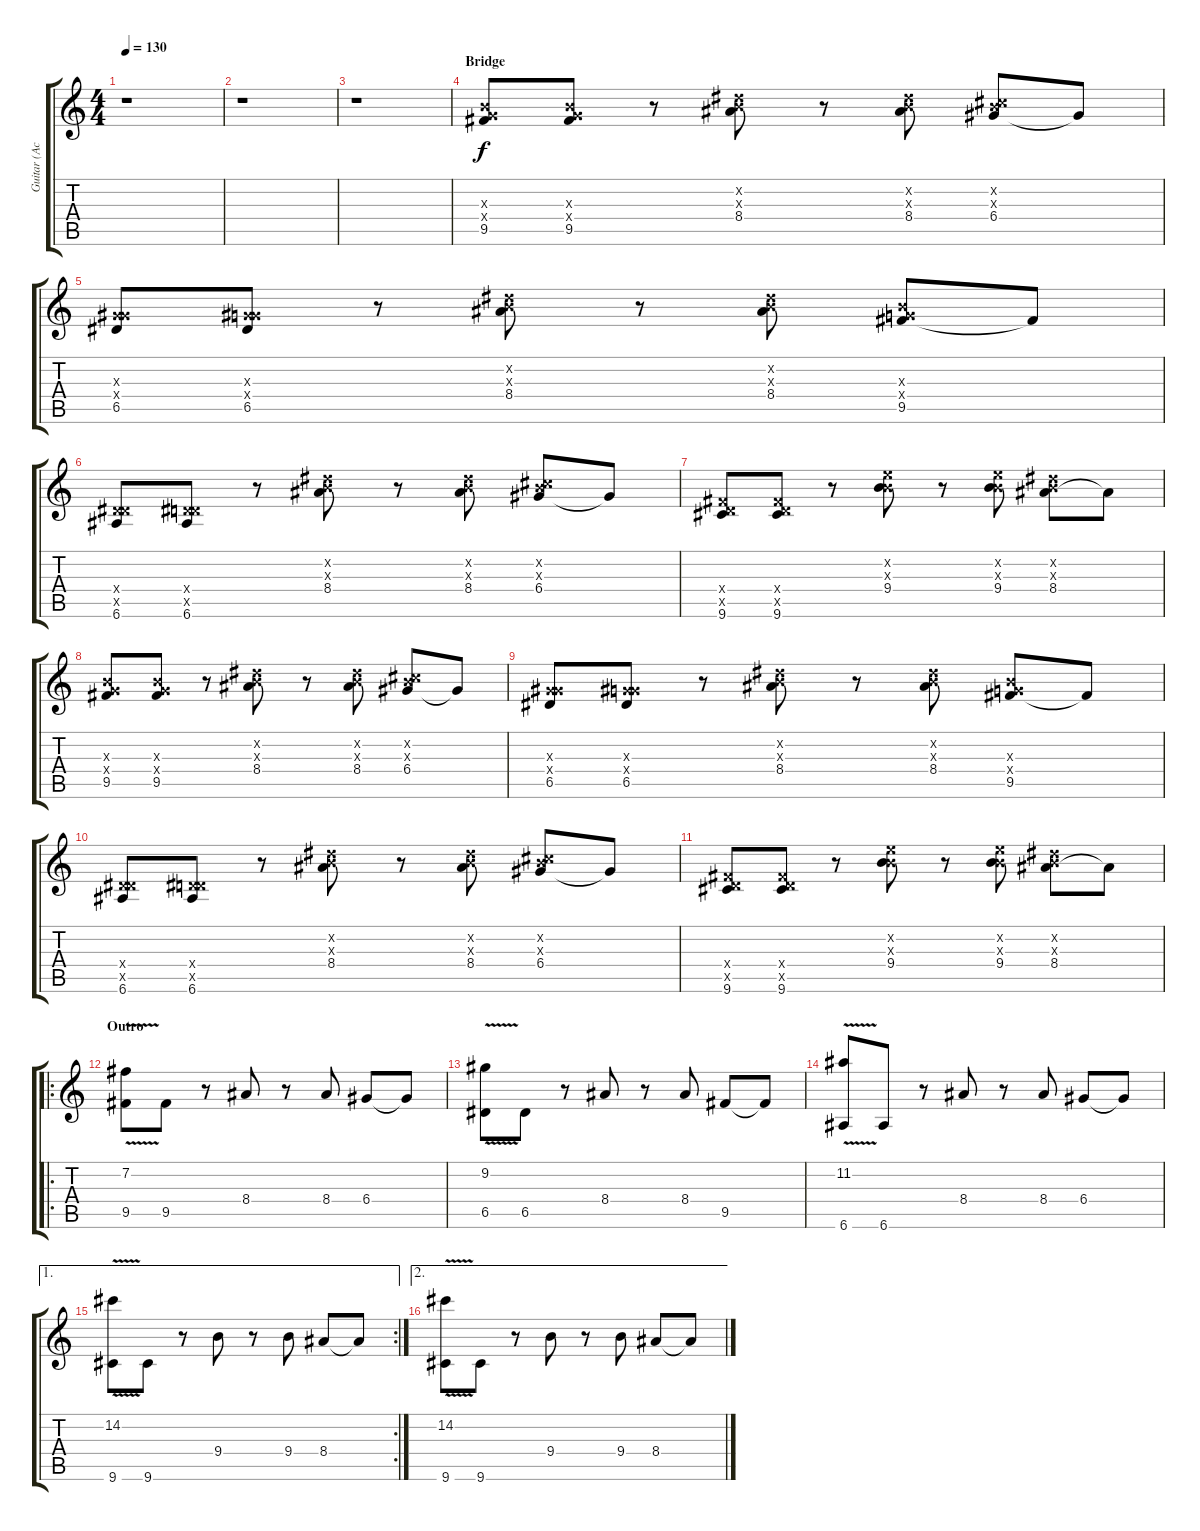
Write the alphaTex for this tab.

\track ("Guitar (Acoustic)" "Guitar (Ac") {instrument acousticguitarnylon}
\staff {score tabs}
\tuning (E4 B3 G3 D3 A2 E2) {hide}
\ts (4 4)
\tempo 130
\clef g2
\ks c
r.1{dy f} |
r.1 |
r.1 |
\section ("" "Bridge")
(0.3{x} 9.4{x} 9.5).8{instrument distortionguitar} (0.3{x} 9.4{x} 9.5).8 r.8 (0.2{x} 8.3{x} 8.4).8 r.8 (0.2{x} 8.3{x} 8.4).8 (0.2{x} 6.3{x} 6.4).8 6.4{t}.8 |
(0.3{x} 6.4{x} 6.5).8 (0.3{x} 6.4{x} 6.5).8 r.8 (0.2{x} 8.3{x} 8.4).8 r.8 (0.2{x} 8.3{x} 8.4).8 (0.3{x} 9.4{x} 9.5).8 9.5{t}.8 |
(0.4{x} 6.5{x} 6.6).8 (0.4{x} 6.5{x} 6.6).8 r.8 (0.2{x} 8.3{x} 8.4).8 r.8 (0.2{x} 8.3{x} 8.4).8 (0.2{x} 6.3{x} 6.4).8 6.4{t}.8 |
(0.4{x} 9.5{x} 9.6).8 (0.4{x} 9.5{x} 9.6).8 r.8 (0.2{x} 9.3{x} 9.4).8 r.8 (0.2{x} 9.3{x} 9.4).8 (0.2{x} 8.3{x} 8.4).8 8.4{t}.8 |
(0.3{x} 9.4{x} 9.5).8{instrument distortionguitar} (0.3{x} 9.4{x} 9.5).8 r.8 (0.2{x} 8.3{x} 8.4).8 r.8 (0.2{x} 8.3{x} 8.4).8 (0.2{x} 6.3{x} 6.4).8 6.4{t}.8 |
(0.3{x} 6.4{x} 6.5).8 (0.3{x} 6.4{x} 6.5).8 r.8 (0.2{x} 8.3{x} 8.4).8 r.8 (0.2{x} 8.3{x} 8.4).8 (0.3{x} 9.4{x} 9.5).8 9.5{t}.8 |
(0.4{x} 6.5{x} 6.6).8 (0.4{x} 6.5{x} 6.6).8 r.8 (0.2{x} 8.3{x} 8.4).8 r.8 (0.2{x} 8.3{x} 8.4).8 (0.2{x} 6.3{x} 6.4).8 6.4{t}.8 |
(0.4{x} 9.5{x} 9.6).8 (0.4{x} 9.5{x} 9.6).8 r.8 (0.2{x} 9.3{x} 9.4).8 r.8 (0.2{x} 9.3{x} 9.4).8 (0.2{x} 8.3{x} 8.4).8 8.4{t}.8 |
\ro
\section ("" "Outro")
(7.2{v} 9.5).8{volume 12 instrument distortionguitar} 9.5.8 r.8 8.4.8 r.8 8.4.8 6.4.8 6.4{t}.8 |
(9.2{v} 6.5).8 6.5.8 r.8 8.4.8 r.8 8.4.8 9.5.8 9.5{t}.8 |
(11.2{v} 6.6).8 6.6.8 r.8 8.4.8 r.8 8.4.8 6.4.8 6.4{t}.8 |
\ae 1
\rc 2
(14.2{v} 9.6).8 9.6.8 r.8 9.4.8 r.8 9.4.8 8.4.8 8.4{t}.8 |
\ae 2
(14.2{v} 9.6).8 9.6.8 r.8 9.4.8 r.8 9.4.8 8.4.8 8.4{t}.8
